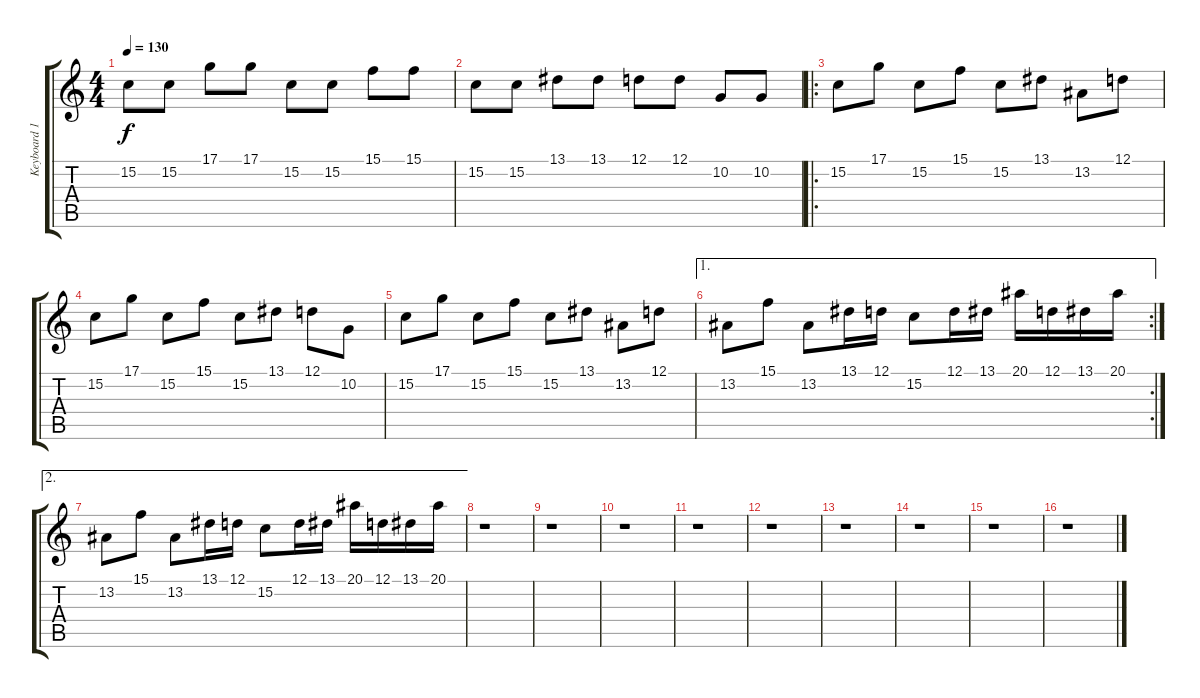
\track ("Keyboard 1 (Lead)" "Keyboard 1") {instrument synthbrass1}
\staff {score tabs}
\tuning (D4 A3 F3 C3 G2 C2) {hide}
\ts (4 4)
\tempo 130
\clef g2
\ks c
15.2.8{dy f} 15.2.8 17.1.8 17.1.8 15.2.8 15.2.8 15.1.8 15.1.8 |
15.2.8 15.2.8 13.1.8 13.1.8 12.1.8 12.1.8 10.2.8 10.2.8 |
\ro
15.2.8 17.1.8 15.2.8 15.1.8 15.2.8 13.1.8 13.2.8 12.1.8 |
15.2.8 17.1.8 15.2.8 15.1.8 15.2.8 13.1.8 12.1.8 10.2.8 |
15.2.8 17.1.8 15.2.8 15.1.8 15.2.8 13.1.8 13.2.8 12.1.8 |
\ae 1
\rc 2
13.2.8 15.1.8 13.2.8 13.1.16 12.1.16 15.2.8 12.1.16 13.1.16 20.1.16 12.1.16 13.1.16 20.1.16 |
\ae 2
13.2.8 15.1.8 13.2.8 13.1.16 12.1.16 15.2.8 12.1.16 13.1.16 20.1.16 12.1.16 13.1.16 20.1.16 |
r.1 |
r.1 |
r.1 |
r.1 |
r.1 |
r.1 |
r.1 |
r.1 |
r.1
